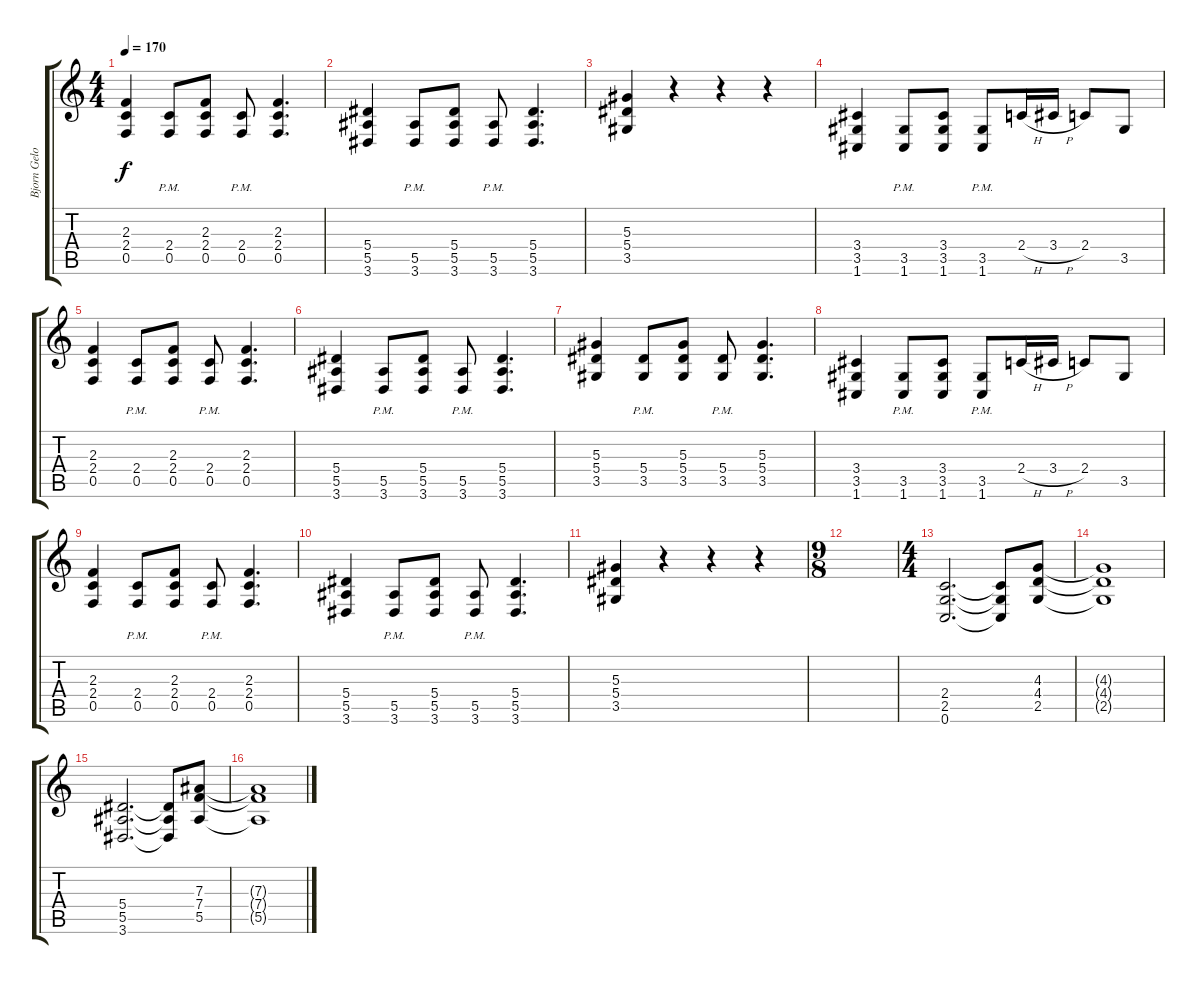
\track ("Bjorn Gelotte" "Bjorn Gelo") {instrument distortionguitar}
\staff {score tabs}
\tuning (C4 G3 Eb3 Bb2 F2 C2) {hide}
\ts (4 4)
\tempo 170
\clef g2
\ks c
(2.3 2.4 0.5).4{dy f} (2.4{pm} 0.5{pm}).8 (2.3 2.4 0.5).8 (2.4{pm} 0.5{pm}).8 (2.3 2.4 0.5).4{d} |
(5.4 5.5 3.6).4 (5.5{pm} 3.6{pm}).8 (5.4 5.5 3.6).8 (5.5{pm} 3.6{pm}).8 (5.4 5.5 3.6).4{d} |
(5.3 5.4 3.5).4 r.4 r.4 r.4 |
(3.4 3.5 1.6).4 (3.5{pm} 1.6{pm}).8 (3.4 3.5 1.6).8 (3.5{pm} 1.6{pm}).8 2.4{h}.16 3.4{h}.16 2.4.8 3.5.8 |
(2.3 2.4 0.5).4 (2.4{pm} 0.5{pm}).8 (2.3 2.4 0.5).8 (2.4{pm} 0.5{pm}).8 (2.3 2.4 0.5).4{d} |
(5.4 5.5 3.6).4 (5.5{pm} 3.6{pm}).8 (5.4 5.5 3.6).8 (5.5{pm} 3.6{pm}).8 (5.4 5.5 3.6).4{d} |
(5.3 5.4 3.5).4 (5.4{pm} 3.5{pm}).8 (5.3 5.4 3.5).8 (5.4{pm} 3.5{pm}).8 (5.3 5.4 3.5).4{d} |
(3.4 3.5 1.6).4 (3.5{pm} 1.6{pm}).8 (3.4 3.5 1.6).8 (3.5{pm} 1.6{pm}).8 2.4{h}.16 3.4{h}.16 2.4.8 3.5.8 |
(2.3 2.4 0.5).4 (2.4{pm} 0.5{pm}).8 (2.3 2.4 0.5).8 (2.4{pm} 0.5{pm}).8 (2.3 2.4 0.5).4{d} |
(5.4 5.5 3.6).4 (5.5{pm} 3.6{pm}).8 (5.4 5.5 3.6).8 (5.5{pm} 3.6{pm}).8 (5.4 5.5 3.6).4{d} |
(5.3 5.4 3.5).4 r.4 r.4 r.4 |
\ts (9 8)
|
\ts (4 4)
(2.4 2.5 0.6).2{d} (2.4{t} 2.5{t} 0.6{t}).8 (4.3 4.4 2.5).8 |
(4.3{t} 4.4{t} 2.5{t}).1 |
(5.4 5.5 3.6).2{d} (5.4{t} 5.5{t} 3.6{t}).8 (7.3 7.4 5.5).8 |
(7.3{t} 7.4{t} 5.5{t}).1
